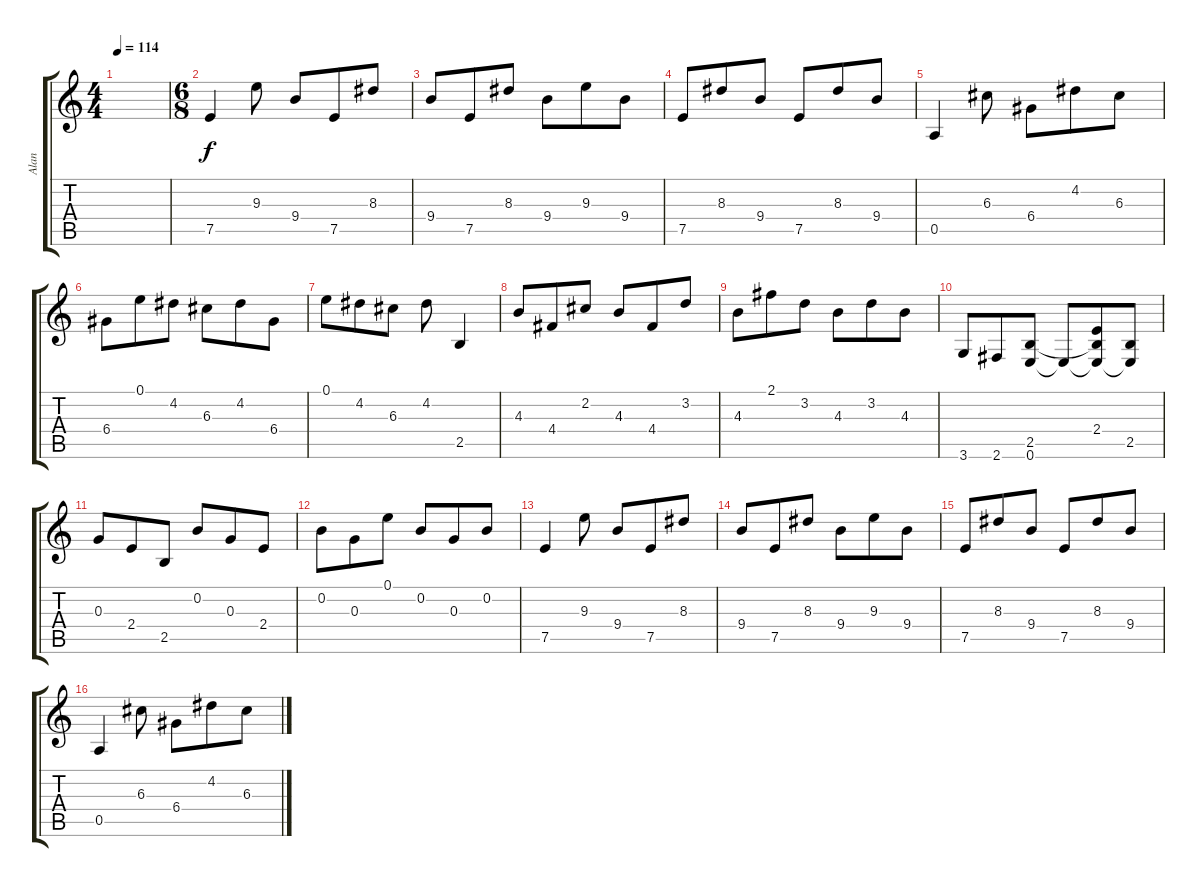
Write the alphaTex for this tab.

\track ("Alan" "Alan") {instrument acousticguitarsteel}
\staff {score tabs}
\tuning (E4 B3 G3 D3 A2 E2) {hide}
\ts (4 4)
\tempo 114
\clef g2
\ks c
|
\ts (6 8)
7.5.4{volume 13} 9.3.8 9.4.8 7.5.8 8.3.8 |
9.4.8 7.5.8 8.3.8 9.4.8 9.3.8 9.4.8 |
7.5.8 8.3.8 9.4.8 7.5.8 8.3.8 9.4.8 |
0.5.4 6.3.8 6.4.8 4.2.8 6.3.8 |
6.4.8 0.1.8 4.2.8 6.3.8 4.2.8 6.4.8 |
0.1.8 4.2.8 6.3.8 4.2.8 2.5.4 |
4.3.8 4.4.8 2.2.8 4.3.8 4.4.8 3.2.8 |
4.3.8 2.1.8 3.2.8 4.3.8 3.2.8 4.3.8 |
3.6.8 2.6.8 (2.5 0.6).8 0.6{t}.8 (2.4 2.5{t} 0.6{t}).8 (2.5 0.6{t}).8 |
0.3.8 2.4.8 2.5.8 0.2.8 0.3.8 2.4.8 |
0.2.8 0.3.8 0.1.8 0.2.8 0.3.8 0.2.8 |
7.5.4 9.3.8 9.4.8 7.5.8 8.3.8 |
9.4.8 7.5.8 8.3.8 9.4.8 9.3.8 9.4.8 |
7.5.8 8.3.8 9.4.8 7.5.8 8.3.8 9.4.8 |
0.5.4 6.3.8 6.4.8 4.2.8 6.3.8
